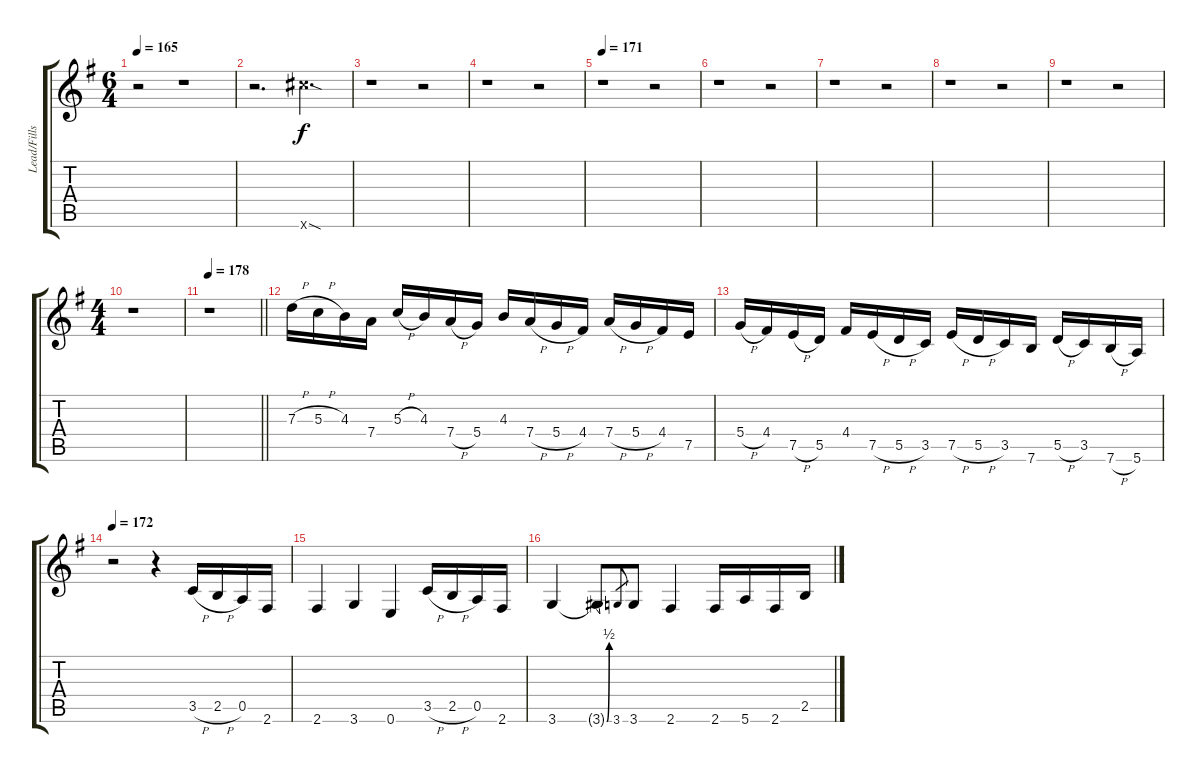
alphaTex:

\track ("Lead/Fills" "Lead/Fills") {instrument distortionguitar}
\staff {score tabs}
\tuning (E4 B3 G3 D3 A2 E2) {hide}
\ts (6 4)
\tempo 165
\clef g2
\ks g
r.2{dy f} r.1 |
r.2{d} 21.6{sod x}.2{d} |
r.1 r.2 |
r.1 r.2 |
\tempo 171
r.1 r.2 |
r.1 r.2 |
r.1 r.2 |
r.1 r.2 |
r.1 r.2 |
\ts (4 4)
r.1 |
\tempo 178
\barLineRight lightlight
r.1 |
7.3{h}.16 5.3{h}.16 4.3.16 7.4.16 5.3{h}.16 4.3.16 7.4{h}.16 5.4.16 4.3.16 7.4{h}.16 5.4{h}.16 4.4.16 7.4{h}.16 5.4{h}.16 4.4.16 7.5.16 |
5.4{h}.16 4.4.16 7.5{h}.16 5.5.16 4.4.16 7.5{h}.16 5.5{h}.16 3.5.16 7.5{h}.16 5.5{h}.16 3.5.16 7.6.16 5.5{h}.16 3.5.16 7.6{h}.16 5.6.16 |
\tempo 172
r.2 r.4 3.5{h}.16 2.5{h}.16 0.5.16 2.6.16 |
2.6.4 3.6.4 0.6.4 3.5{h}.16 2.5{h}.16 0.5.16 2.6.16 |
3.6.4 3.6{be (bend 0 0 60 2) t}.8 3.6.8{gr} 3.6.8 2.6.4 2.6.16 5.6.16 2.6.16 2.5.16
